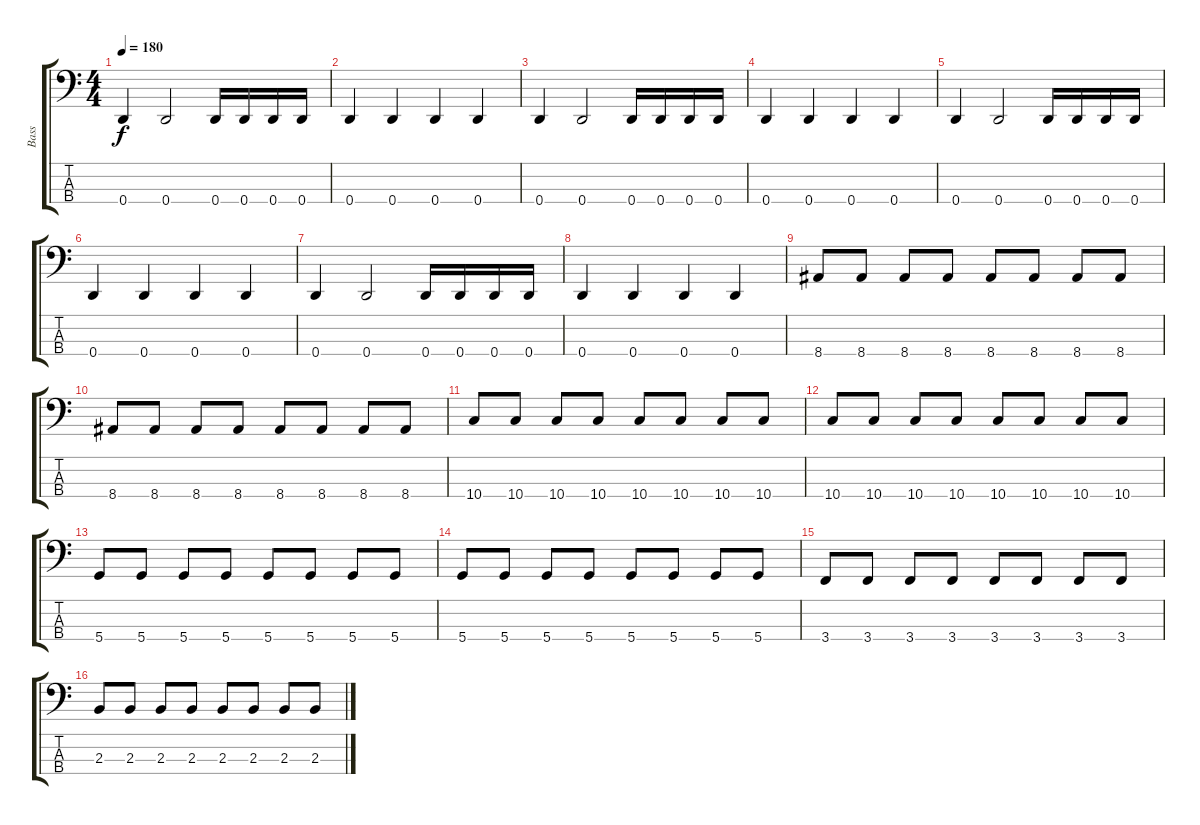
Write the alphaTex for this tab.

\track ("Bass" "Bass") {instrument electricbasspick}
\staff {score tabs}
\tuning (G2 D2 A1 D1) {hide}
\ts (4 4)
\tempo 180
\clef f4
\ks c
0.4.4{dy f} 0.4.2 0.4.16 0.4.16 0.4.16 0.4.16 |
0.4.4 0.4.4 0.4.4 0.4.4 |
0.4.4 0.4.2 0.4.16 0.4.16 0.4.16 0.4.16 |
0.4.4 0.4.4 0.4.4 0.4.4 |
0.4.4 0.4.2 0.4.16 0.4.16 0.4.16 0.4.16 |
0.4.4 0.4.4 0.4.4 0.4.4 |
0.4.4 0.4.2 0.4.16 0.4.16 0.4.16 0.4.16 |
0.4.4 0.4.4 0.4.4 0.4.4 |
8.4.8 8.4.8 8.4.8 8.4.8 8.4.8 8.4.8 8.4.8 8.4.8 |
8.4.8 8.4.8 8.4.8 8.4.8 8.4.8 8.4.8 8.4.8 8.4.8 |
10.4.8 10.4.8 10.4.8 10.4.8 10.4.8 10.4.8 10.4.8 10.4.8 |
10.4.8 10.4.8 10.4.8 10.4.8 10.4.8 10.4.8 10.4.8 10.4.8 |
5.4.8 5.4.8 5.4.8 5.4.8 5.4.8 5.4.8 5.4.8 5.4.8 |
5.4.8 5.4.8 5.4.8 5.4.8 5.4.8 5.4.8 5.4.8 5.4.8 |
3.4.8 3.4.8 3.4.8 3.4.8 3.4.8 3.4.8 3.4.8 3.4.8 |
2.3.8 2.3.8 2.3.8 2.3.8 2.3.8 2.3.8 2.3.8 2.3.8
